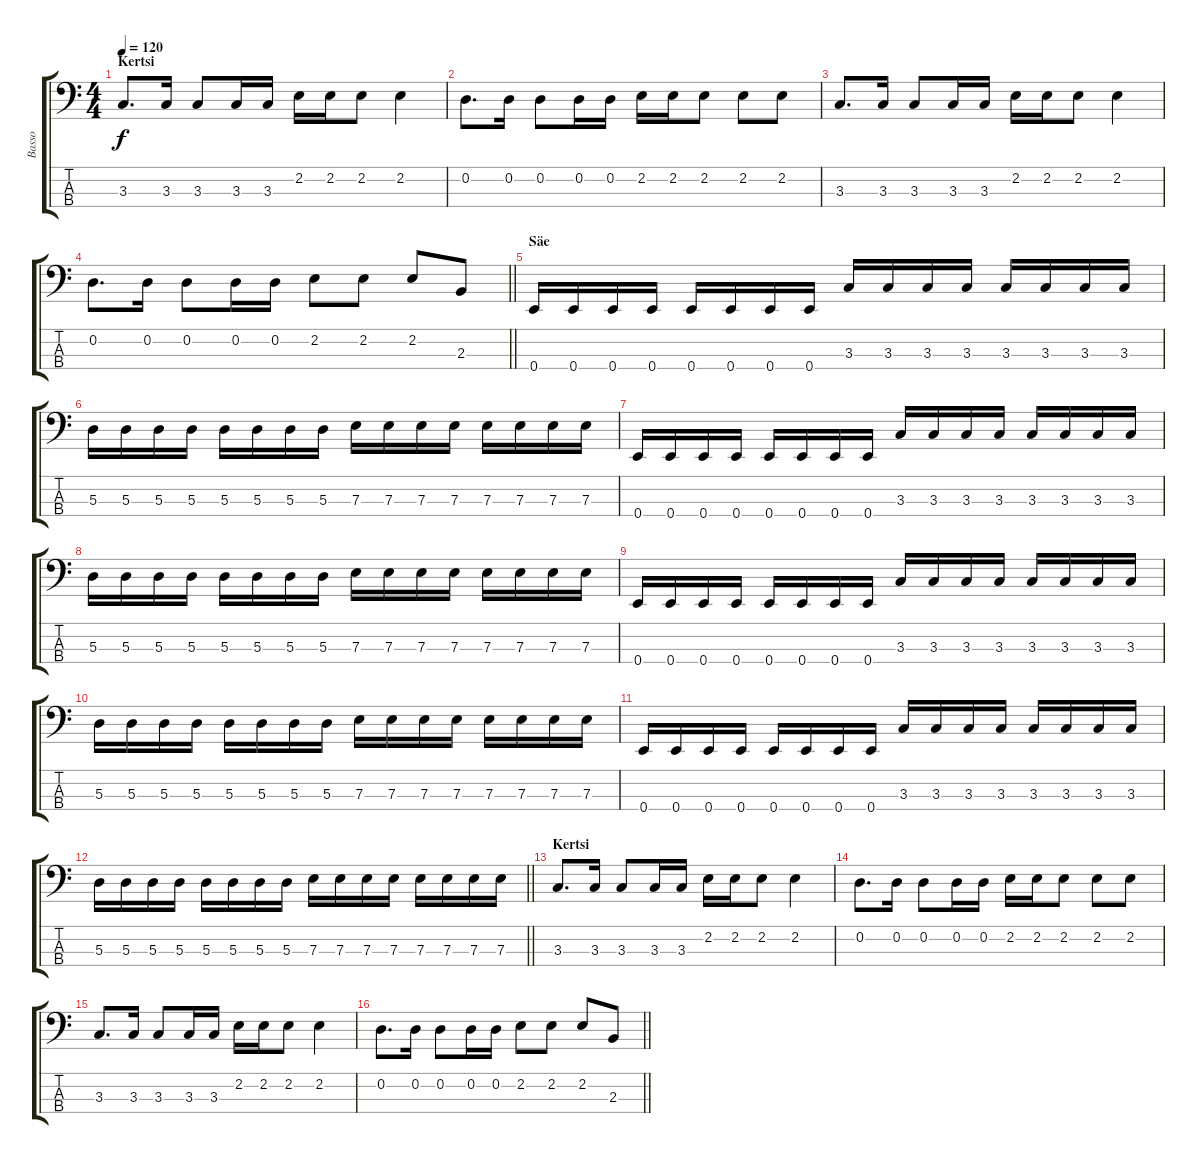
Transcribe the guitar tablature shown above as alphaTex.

\track ("Basso" "Basso") {instrument electricbassfinger}
\staff {score tabs}
\tuning (G2 D2 A1 E1) {hide}
\ts (4 4)
\section ("" "Kertsi")
\tempo 120
\clef f4
\ks c
3.3.8{d dy f} 3.3.16 3.3.8 3.3.16 3.3.16 2.2.16 2.2.16 2.2.8 2.2.4 |
0.2.8{d} 0.2.16 0.2.8 0.2.16 0.2.16 2.2.16 2.2.16 2.2.8 2.2.8 2.2.8 |
3.3.8{d} 3.3.16 3.3.8 3.3.16 3.3.16 2.2.16 2.2.16 2.2.8 2.2.4 |
\barLineRight lightlight
0.2.8{d} 0.2.16 0.2.8 0.2.16 0.2.16 2.2.8 2.2.8 2.2.8 2.3.8 |
\section ("" "Säe")
0.4.16 0.4.16 0.4.16 0.4.16 0.4.16 0.4.16 0.4.16 0.4.16 3.3.16 3.3.16 3.3.16 3.3.16 3.3.16 3.3.16 3.3.16 3.3.16 |
5.3.16 5.3.16 5.3.16 5.3.16 5.3.16 5.3.16 5.3.16 5.3.16 7.3.16 7.3.16 7.3.16 7.3.16 7.3.16 7.3.16 7.3.16 7.3.16 |
0.4.16 0.4.16 0.4.16 0.4.16 0.4.16 0.4.16 0.4.16 0.4.16 3.3.16 3.3.16 3.3.16 3.3.16 3.3.16 3.3.16 3.3.16 3.3.16 |
5.3.16 5.3.16 5.3.16 5.3.16 5.3.16 5.3.16 5.3.16 5.3.16 7.3.16 7.3.16 7.3.16 7.3.16 7.3.16 7.3.16 7.3.16 7.3.16 |
0.4.16 0.4.16 0.4.16 0.4.16 0.4.16 0.4.16 0.4.16 0.4.16 3.3.16 3.3.16 3.3.16 3.3.16 3.3.16 3.3.16 3.3.16 3.3.16 |
5.3.16 5.3.16 5.3.16 5.3.16 5.3.16 5.3.16 5.3.16 5.3.16 7.3.16 7.3.16 7.3.16 7.3.16 7.3.16 7.3.16 7.3.16 7.3.16 |
0.4.16 0.4.16 0.4.16 0.4.16 0.4.16 0.4.16 0.4.16 0.4.16 3.3.16 3.3.16 3.3.16 3.3.16 3.3.16 3.3.16 3.3.16 3.3.16 |
\barLineRight lightlight
5.3.16 5.3.16 5.3.16 5.3.16 5.3.16 5.3.16 5.3.16 5.3.16 7.3.16 7.3.16 7.3.16 7.3.16 7.3.16 7.3.16 7.3.16 7.3.16 |
\section ("" "Kertsi")
3.3.8{d} 3.3.16 3.3.8 3.3.16 3.3.16 2.2.16 2.2.16 2.2.8 2.2.4 |
0.2.8{d} 0.2.16 0.2.8 0.2.16 0.2.16 2.2.16 2.2.16 2.2.8 2.2.8 2.2.8 |
3.3.8{d} 3.3.16 3.3.8 3.3.16 3.3.16 2.2.16 2.2.16 2.2.8 2.2.4 |
\barLineRight lightlight
0.2.8{d} 0.2.16 0.2.8 0.2.16 0.2.16 2.2.8 2.2.8 2.2.8 2.3.8
